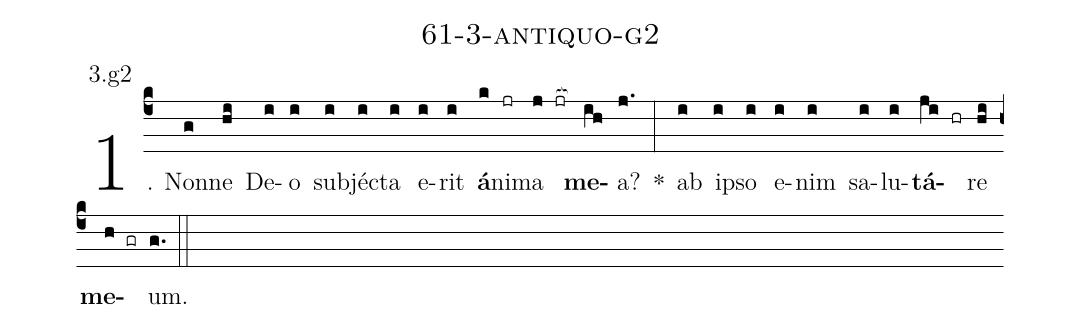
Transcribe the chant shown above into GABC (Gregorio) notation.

name: 61-3-antiquo-g2;
annotation: 3.g2;
%%
(c4)1. Non(g)ne(hi) De(i)o(i) sub(i)jéc(i)ta(i) e(i)rit(i) <b>á</b>(k)ni(jr)ma(j jr[ocb:1{]) <b>me</b>(ih[ocb:0}])a?(j.) *(:) ab(i) ip(i)so(i) e(i)nim(i) sa(i)lu(i)<b>tá</b>(ji hr)re(hi) <b>me</b>(h gr)um.(g.) (::)
